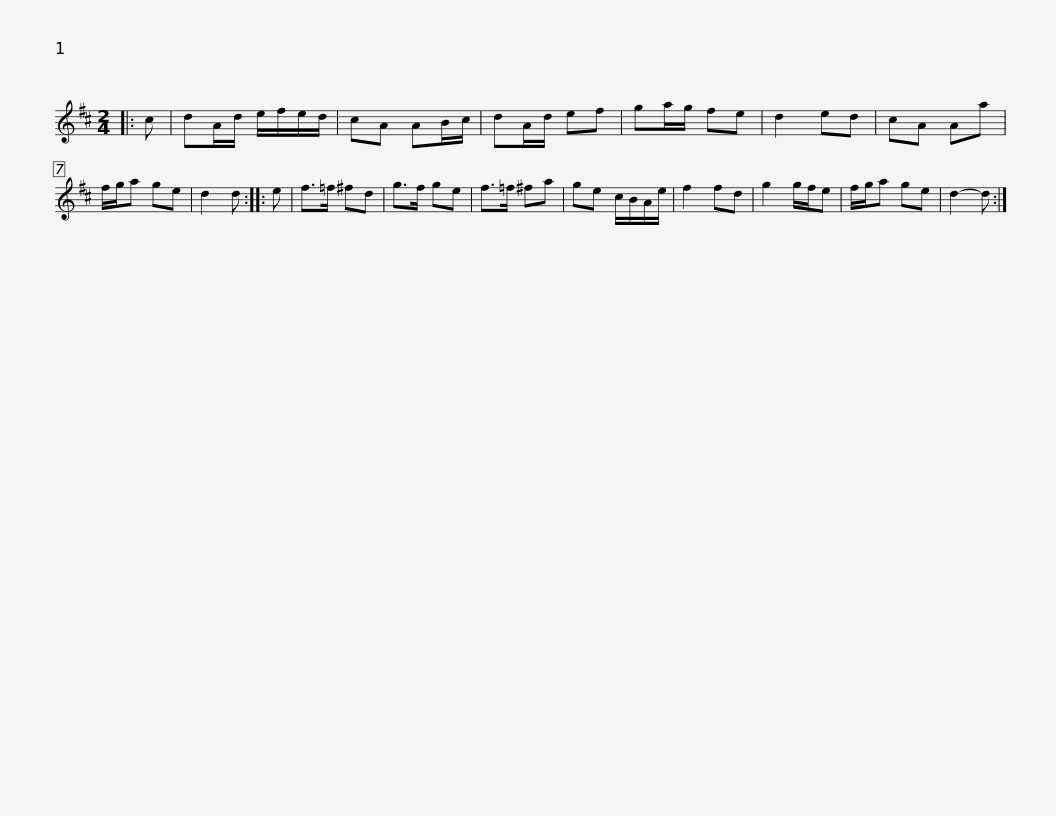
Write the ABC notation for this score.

X:1
L:1/8
M:2/4
I:linebreak $
K:D
V:1 treble
V:1
|: c | dA/d/ e/f/e/d/ | cA AB/c/ | dA/d/ ef | ga/g/ fe | %5
 d2 ed | cA Aa | f/g/a ge | d2 d :: e |$ %10
 f>=f ^fd | g>f ge | f>=f ^fa | ge c/B/A/e/ | f2 fd | %15
 g2 g/f/e | f/g/a ge | d2- d :| %18
